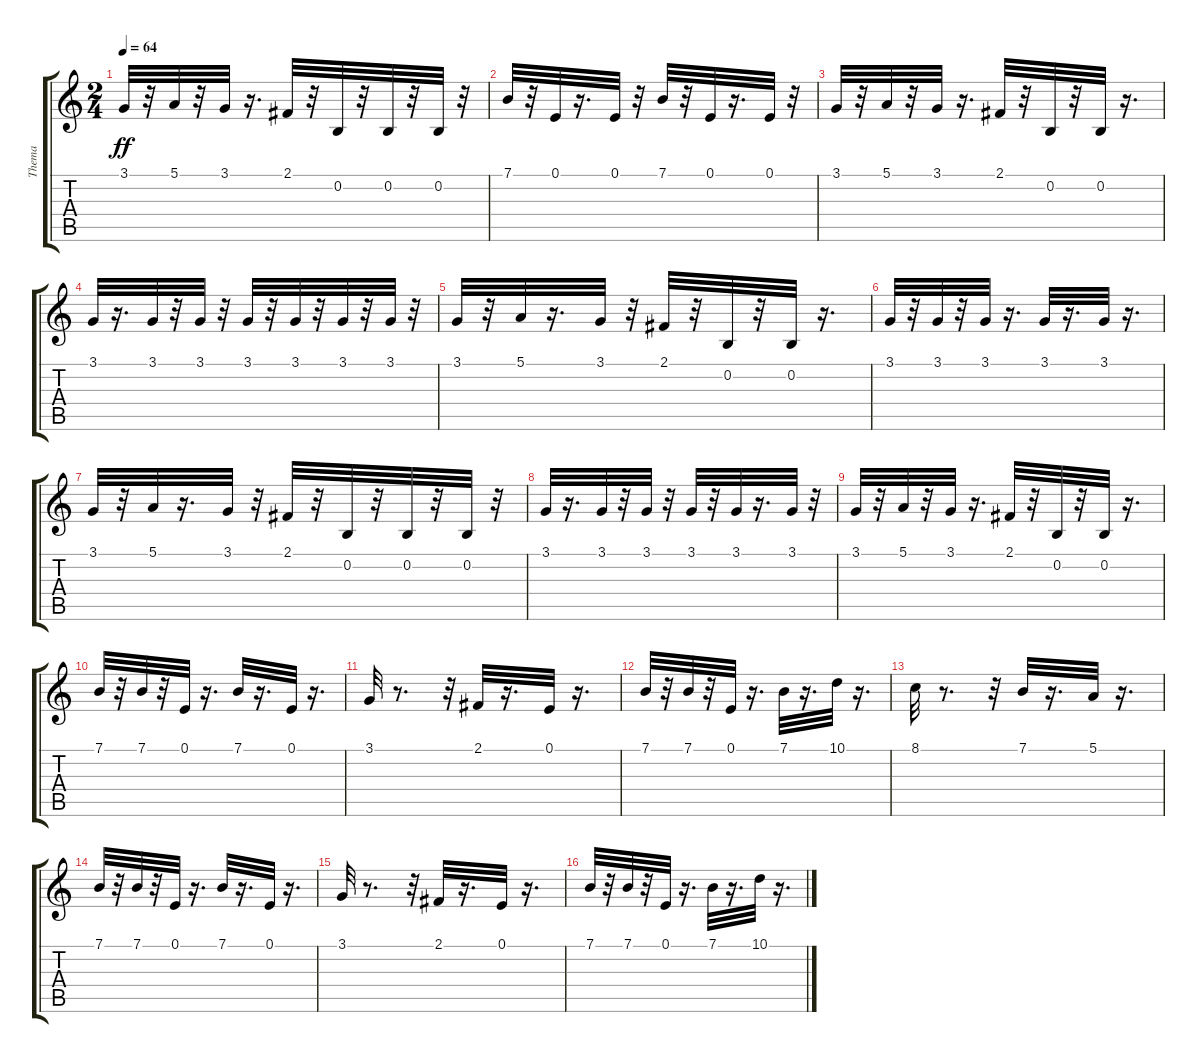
\track ("Thema" "Thema") {instrument fx5brightness}
\staff {score tabs}
\tuning (E4 B3 G3 D3 A2 E2) {hide}
\ts (2 4)
\tempo 64
\clef g2
\ks c
3.1.32{dy ff} r.32 5.1.32 r.32 3.1.32 r.16{d} 2.1.32 r.32 0.2.32 r.32 0.2.32 r.32 0.2.32 r.32 |
7.1.32 r.32 0.1.32 r.16{d} 0.1.32 r.32 7.1.32 r.32 0.1.32 r.16{d} 0.1.32 r.32 |
3.1.32 r.32 5.1.32 r.32 3.1.32 r.16{d} 2.1.32 r.32 0.2.32 r.32 0.2.32 r.16{d} |
3.1.32 r.16{d} 3.1.32 r.32 3.1.32 r.32 3.1.32 r.32 3.1.32 r.32 3.1.32 r.32 3.1.32 r.32 |
3.1.32 r.32 5.1.32 r.16{d} 3.1.32 r.32 2.1.32 r.32 0.2.32 r.32 0.2.32 r.16{d} |
3.1.32 r.32 3.1.32 r.32 3.1.32 r.16{d} 3.1.32 r.16{d} 3.1.32 r.16{d} |
3.1.32 r.32 5.1.32 r.16{d} 3.1.32 r.32 2.1.32 r.32 0.2.32 r.32 0.2.32 r.32 0.2.32 r.32 |
3.1.32 r.16{d} 3.1.32 r.32 3.1.32 r.32 3.1.32 r.32 3.1.32 r.16{d} 3.1.32 r.32 |
3.1.32 r.32 5.1.32 r.32 3.1.32 r.16{d} 2.1.32 r.32 0.2.32 r.32 0.2.32 r.16{d} |
7.1.32 r.32 7.1.32 r.32 0.1.32 r.16{d} 7.1.32 r.16{d} 0.1.32 r.16{d} |
3.1.32 r.8{d} r.32 2.1.32 r.16{d} 0.1.32 r.16{d} |
7.1.32 r.32 7.1.32 r.32 0.1.32 r.16{d} 7.1.32 r.16{d} 10.1.32 r.16{d} |
8.1.32 r.8{d} r.32 7.1.32 r.16{d} 5.1.32 r.16{d} |
7.1.32 r.32 7.1.32 r.32 0.1.32 r.16{d} 7.1.32 r.16{d} 0.1.32 r.16{d} |
3.1.32 r.8{d} r.32 2.1.32 r.16{d} 0.1.32 r.16{d} |
7.1.32 r.32 7.1.32 r.32 0.1.32 r.16{d} 7.1.32 r.16{d} 10.1.32 r.16{d}
